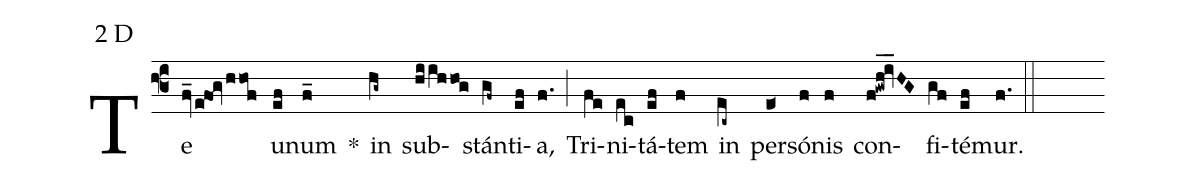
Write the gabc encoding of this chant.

mode:2 D;
%%
(f3) Te(fv_/e!fog/hhof) u(ef)num(f_) *() in(hg~) sub(hi/ih/hog)stán(gf~)ti(ef)a,(f.) (;) Tri(fe)ni(ec)tá(ef)tem(f) in(ec~) per(e<)só(f)nis(f) con(f!gwh_@iv_HG)fi(gf)té(ef)mur.(f.) (::)
